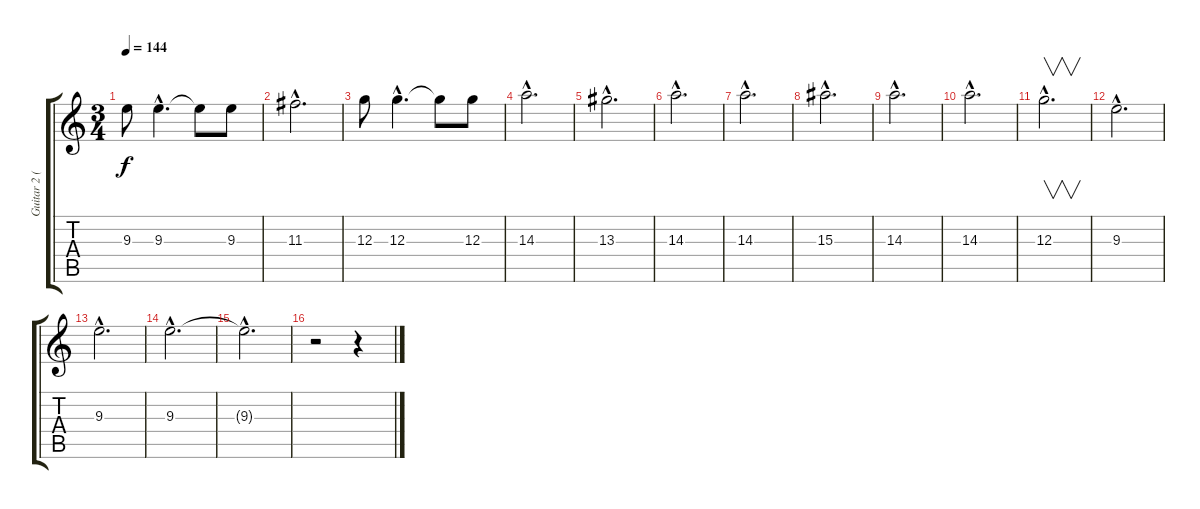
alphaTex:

\track ("Guitar 2 (Disto)" "Guitar 2 (") {instrument distortionguitar}
\staff {score tabs}
\tuning (E4 B3 G3 D3 A2 E2) {hide}
\ts (3 4)
\tempo 144
\clef g2
\ks c
9.3.8{dy f} 9.3{hac}.4{d} 9.3{t}.8 9.3.8 |
11.3{hac}.2{d} |
12.3.8 12.3{hac}.4{d} 12.3{t}.8 12.3.8 |
14.3{hac}.2{d} |
13.3{hac}.2{d} |
14.3{hac}.2{d} |
14.3{hac}.2{d} |
15.3{hac}.2{d} |
14.3{hac}.2{d} |
14.3{hac}.2{d} |
12.3{hac}.2{v d} |
9.3{hac}.2{d} |
9.3{hac}.2{d} |
9.3{hac}.2{d} |
9.3{hac t}.2{d} |
r.2 r.4
